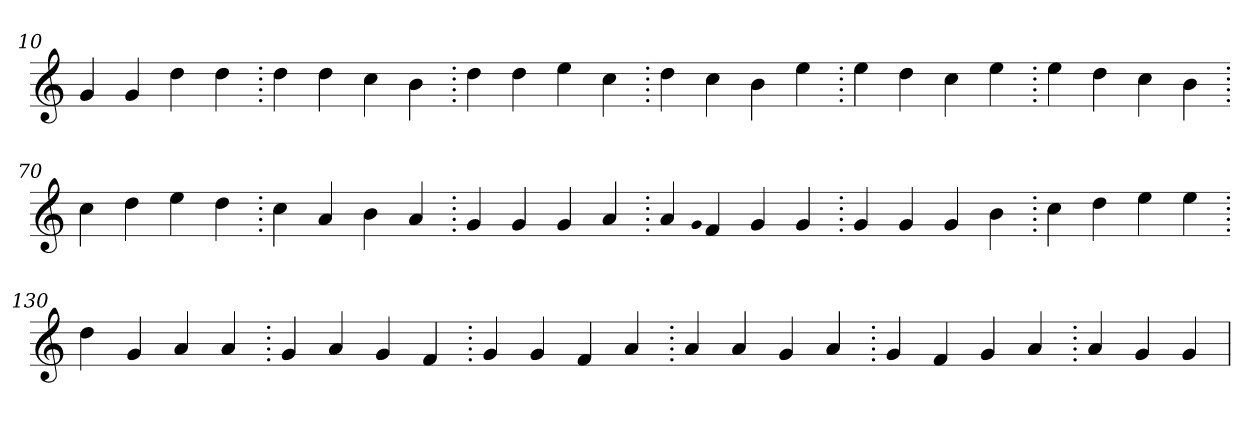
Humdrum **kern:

**kern
*part1
*staff1
*clefG2
=10.
4g
4g
4dd
4dd
=20.
4dd
4dd
4cc
4b
=30.
4dd
4dd
4ee
4cc
=40.
4dd
4cc
4b
4ee
=50.
4ee
4dd
4cc
4ee
=60.
4ee
4dd
4cc
4b
=70.
4cc
4dd
4ee
4dd
=80.
4cc
4a
4b
4a
=90.
4g
4g
4g
4a
=100.
4a
qqg
4f
4g
4g
=110.
4g
4g
4g
4b
=120.
4cc
4dd
4ee
4ee
=130.
4dd
4g
4a
4a
=140.
4g
4a
4g
4f
=150.
4g
4g
4f
4a
=160.
4a
4a
4g
4a
=170.
4g
4f
4g
4a
=180.
4a
4g
4g
=
*-
